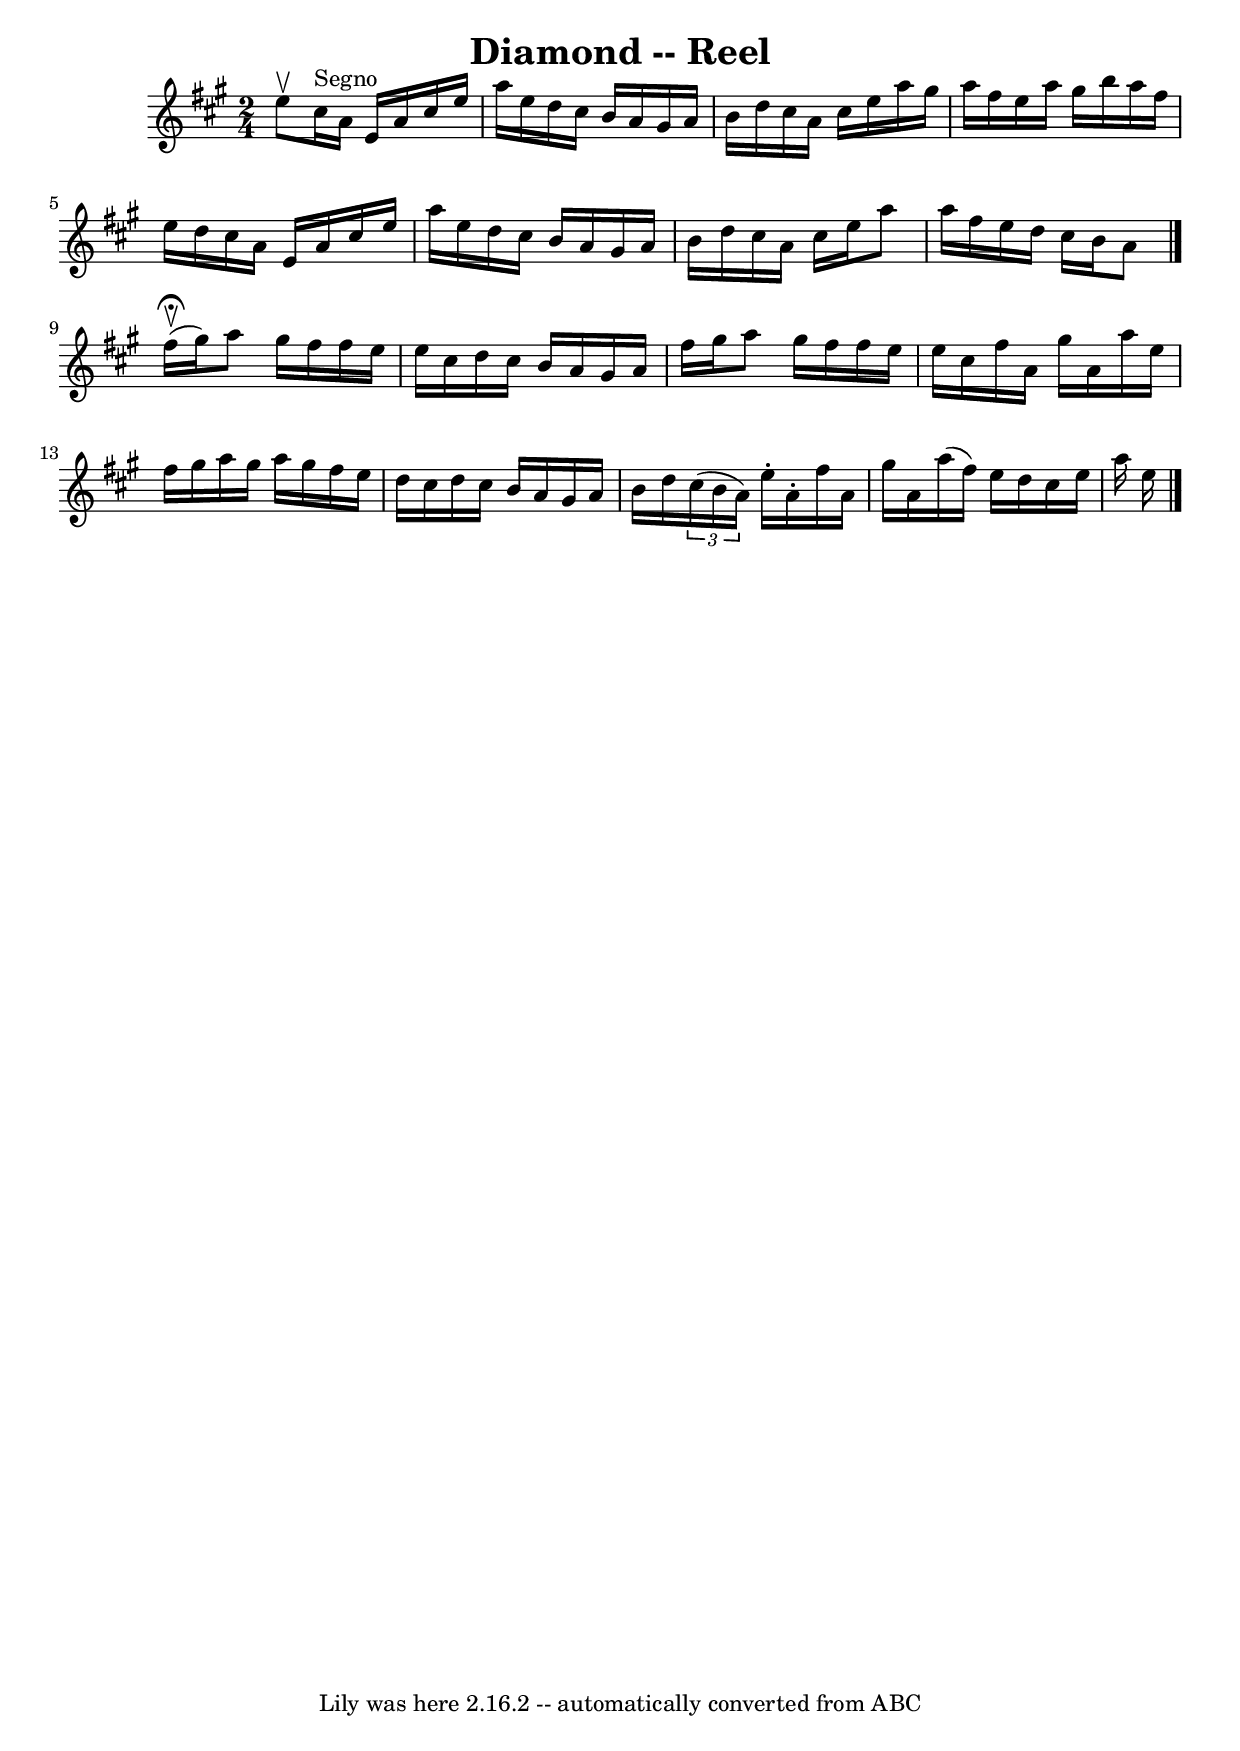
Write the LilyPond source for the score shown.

\version "2.7.40"
\include "Mammoth.ily"
\header {
	%% book = "Ryan's Mammoth Collection"
	crossRefNumber = "1"
	footnotes = ""
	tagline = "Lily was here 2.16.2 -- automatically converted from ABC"
	title = "Diamond -- Reel"
}
voicedefault =  {


\time 2/4 
\key a \major e''8^\upbow     |
 cis''16^"Segno"   
a'16 e'16 a'16 cis''16 e''16 a''16 e''16    |
 d''16  
 cis''16 b'16 a'16 gis'16 a'16 b'16 d''16    |
   
cis''16 a'16 cis''16 e''16 a''16 gis''16 a''16 fis''16    
|
 e''16 a''16 gis''16 b''16 a''16 fis''16 e''16    
d''16    |
 cis''16 a'16 e'16 a'16 cis''16 e''16    
a''16 e''16    |
 d''16 cis''16 b'16 a'16 gis'16 a'16 
 b'16 d''16    |
 cis''16 a'16 cis''16 e''16 a''8    
a''16 fis''16    |
 e''16 d''16 cis''16 b'16 a'8      
\bar "|." fis''16^\fermata^\upbow(gis''16) |
 a''8    
gis''16 fis''16 fis''16 e''16 e''16 cis''16    |
 d''16  
 cis''16 b'16 a'16 gis'16 a'16 fis''16 gis''16    |
   
a''8 gis''16 fis''16 fis''16 e''16 e''16 cis''16    |
  
 fis''16 a'16 gis''16 a'16 a''16 e''16 fis''16 gis''16    
|
 a''16 gis''16 a''16 gis''16 fis''16 e''16 d''16  
 cis''16    |
 d''16 cis''16 b'16 a'16 gis'16 a'16    
b'16 d''16    |
   \times 2/3 { cis''16 (b'16 a'16) }   
e''16 -. a'16 -. fis''16 a'16 gis''16 a'16    |
 a''16 (
fis''16) e''16 d''16 cis''16 e''16 a''16 e''16      
\bar "|."   
}

\score{
    <<

	\context Staff="default"
	{
	    \voicedefault 
	}

    >>
	\layout {
	}
	\midi {}
}
